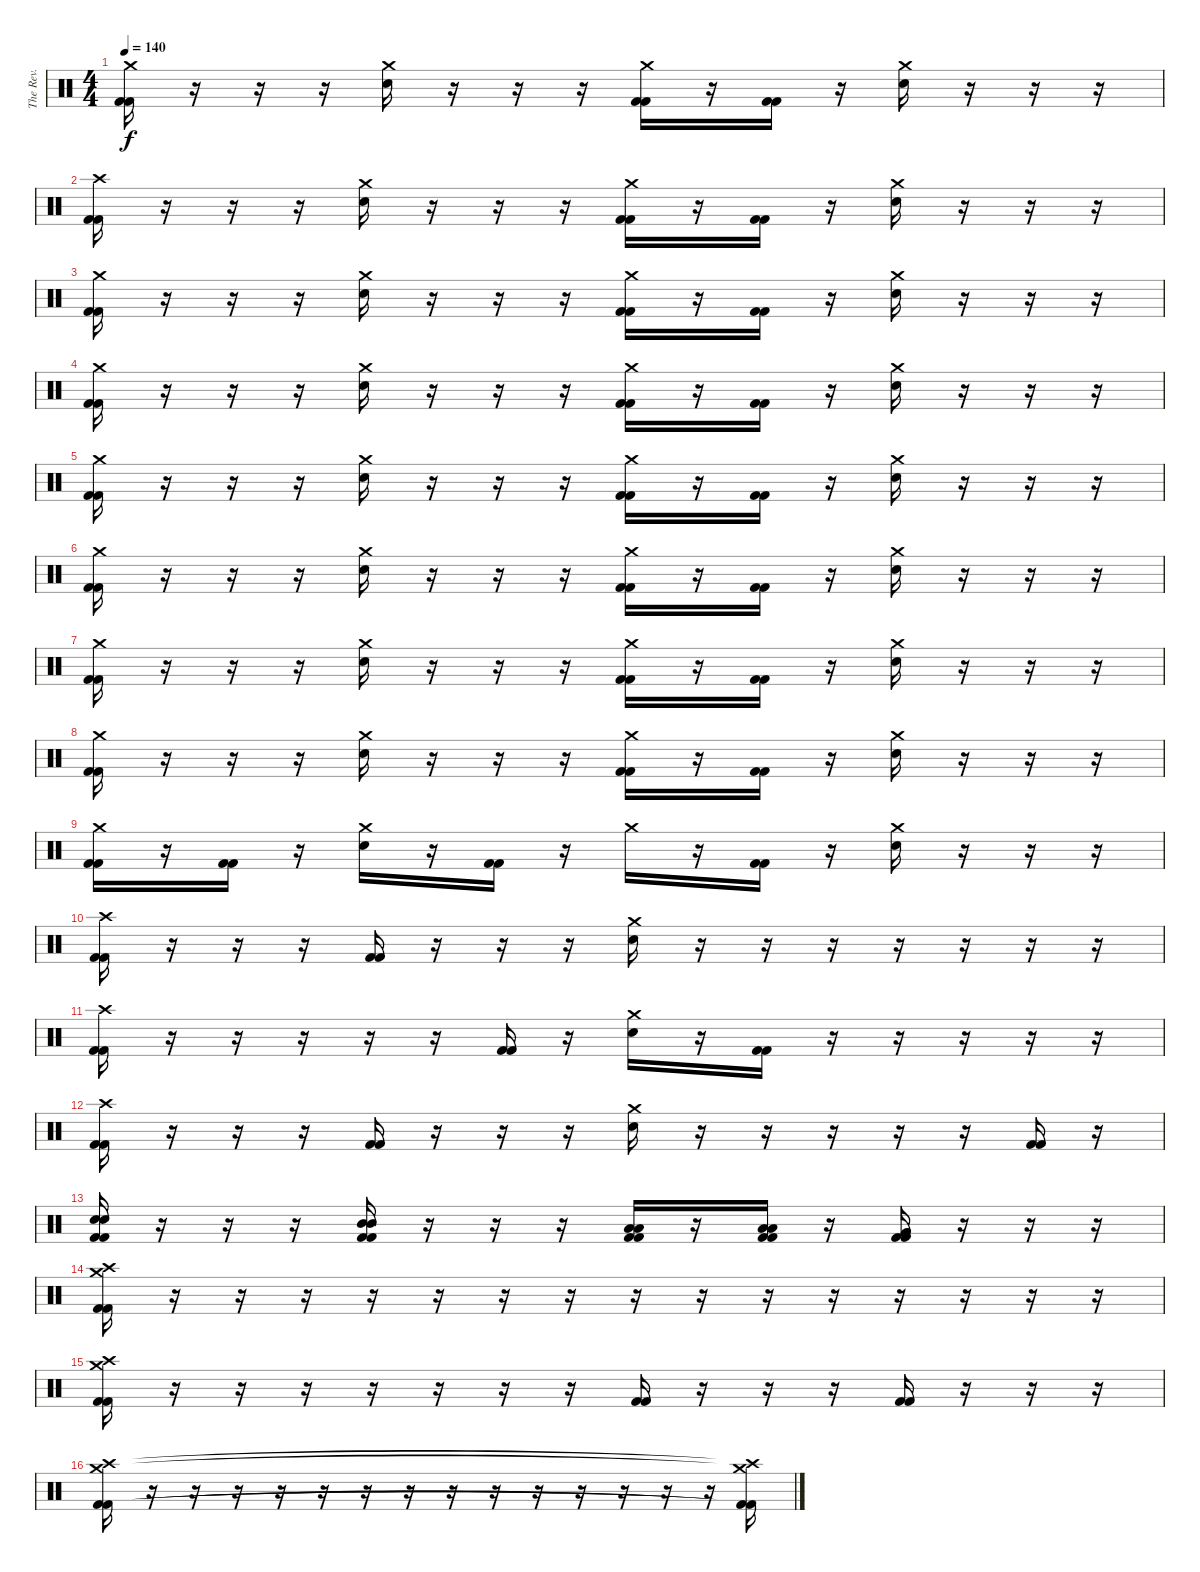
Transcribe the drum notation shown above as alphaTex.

\track ("The Rev." "The Rev.") {instrument percussion}
\staff {score}
\articulation defaults
\ts (4 4)
\tempo 140
\clef neutral
\ks c
("Crash medium (hit)" "Kick (hit) 2" "Kick (hit) 2").16{dy f} r.16 r.16 r.16 ("Crash medium (hit)" "Electric Snare (hit)").16 r.16 r.16 r.16 ("Crash medium (hit)" "Kick (hit) 2" "Kick (hit) 2").16 r.16 ("Kick (hit) 2" "Kick (hit) 2").16 r.16 ("Crash medium (hit)" "Electric Snare (hit)").16 r.16 r.16 r.16 |
("Crash high (hit)" "Kick (hit) 2" "Kick (hit) 2").16 r.16 r.16 r.16 ("Crash medium (hit)" "Electric Snare (hit)").16 r.16 r.16 r.16 ("Crash medium (hit)" "Kick (hit) 2" "Kick (hit) 2").16 r.16 ("Kick (hit) 2" "Kick (hit) 2").16 r.16 ("Crash medium (hit)" "Electric Snare (hit)").16 r.16 r.16 r.16 |
("Crash medium (hit)" "Kick (hit) 2" "Kick (hit) 2").16 r.16 r.16 r.16 ("Crash medium (hit)" "Electric Snare (hit)").16 r.16 r.16 r.16 ("Crash medium (hit)" "Kick (hit) 2" "Kick (hit) 2").16 r.16 ("Kick (hit) 2" "Kick (hit) 2").16 r.16 ("Crash medium (hit)" "Electric Snare (hit)").16 r.16 r.16 r.16 |
("Crash medium (hit)" "Kick (hit) 2" "Kick (hit) 2").16 r.16 r.16 r.16 ("Crash medium (hit)" "Electric Snare (hit)").16 r.16 r.16 r.16 ("Crash medium (hit)" "Kick (hit) 2" "Kick (hit) 2").16 r.16 ("Kick (hit) 2" "Kick (hit) 2").16 r.16 ("Crash medium (hit)" "Electric Snare (hit)").16 r.16 r.16 r.16 |
("Crash medium (hit)" "Kick (hit) 2" "Kick (hit) 2").16 r.16 r.16 r.16 ("Crash medium (hit)" "Electric Snare (hit)").16 r.16 r.16 r.16 ("Crash medium (hit)" "Kick (hit) 2" "Kick (hit) 2").16 r.16 ("Kick (hit) 2" "Kick (hit) 2").16 r.16 ("Crash medium (hit)" "Electric Snare (hit)").16 r.16 r.16 r.16 |
("Crash medium (hit)" "Kick (hit) 2" "Kick (hit) 2").16 r.16 r.16 r.16 ("Crash medium (hit)" "Electric Snare (hit)").16 r.16 r.16 r.16 ("Crash medium (hit)" "Kick (hit) 2" "Kick (hit) 2").16 r.16 ("Kick (hit) 2" "Kick (hit) 2").16 r.16 ("Crash medium (hit)" "Electric Snare (hit)").16 r.16 r.16 r.16 |
("Crash medium (hit)" "Kick (hit) 2" "Kick (hit) 2").16 r.16 r.16 r.16 ("Crash medium (hit)" "Electric Snare (hit)").16 r.16 r.16 r.16 ("Crash medium (hit)" "Kick (hit) 2" "Kick (hit) 2").16 r.16 ("Kick (hit) 2" "Kick (hit) 2").16 r.16 ("Crash medium (hit)" "Electric Snare (hit)").16 r.16 r.16 r.16 |
("Crash medium (hit)" "Kick (hit) 2" "Kick (hit) 2").16 r.16 r.16 r.16 ("Crash medium (hit)" "Electric Snare (hit)").16 r.16 r.16 r.16 ("Crash medium (hit)" "Kick (hit) 2" "Kick (hit) 2").16 r.16 ("Kick (hit) 2" "Kick (hit) 2").16 r.16 ("Crash medium (hit)" "Electric Snare (hit)").16 r.16 r.16 r.16 |
("Crash medium (hit)" "Kick (hit) 2" "Kick (hit) 2").16 r.16 ("Kick (hit) 2" "Kick (hit) 2").16 r.16 ("Crash medium (hit)" "Electric Snare (hit)").16 r.16 ("Kick (hit) 2" "Kick (hit) 2").16 r.16 "Crash medium (hit)".16 r.16 ("Kick (hit) 2" "Kick (hit) 2").16 r.16 ("Crash medium (hit)" "Electric Snare (hit)").16 r.16 r.16 r.16 |
("Crash high (hit)" "Kick (hit) 2" "Kick (hit) 2").16 r.16 r.16 r.16 ("Kick (hit) 2" "Kick (hit) 2").16 r.16 r.16 r.16 ("Crash medium (hit)" "Electric Snare (hit)").16 r.16 r.16 r.16 r.16 r.16 r.16 r.16 |
("Crash high (hit)" "Kick (hit) 2" "Kick (hit) 2").16 r.16 r.16 r.16 r.16 r.16 ("Kick (hit) 2" "Kick (hit) 2").16 r.16 ("Crash medium (hit)" "Electric Snare (hit)").16 r.16 ("Kick (hit) 2" "Kick (hit) 2").16 r.16 r.16 r.16 r.16 r.16 |
("Crash high (hit)" "Kick (hit) 2" "Kick (hit) 2").16 r.16 r.16 r.16 ("Kick (hit) 2" "Kick (hit) 2").16 r.16 r.16 r.16 ("Crash medium (hit)" "Electric Snare (hit)").16 r.16 r.16 r.16 r.16 r.16 ("Kick (hit) 2" "Kick (hit) 2").16 r.16 |
("Electric Snare (hit)" "Electric Snare (hit)" "Kick (hit) 2" "Kick (hit) 2").16 r.16 r.16 r.16 ("Mid Tom (hit)" "Mid Tom (hit)" "Kick (hit) 2" "Kick (hit) 2").16 r.16 r.16 r.16 ("Low Tom (hit)" "Low Tom (hit)" "Kick (hit) 2" "Kick (hit) 2").16 r.16 ("Low Tom (hit)" "Low Tom (hit)" "Kick (hit) 2" "Kick (hit) 2").16 r.16 ("Very Low Tom (hit)" "Very Low Tom (hit)" "Kick (hit) 2" "Kick (hit) 2").16 r.16 r.16 r.16 |
("Crash high (hit)" "Crash medium (hit)" "Kick (hit) 2" "Kick (hit) 2").16 r.16 r.16 r.16 r.16 r.16 r.16 r.16 r.16 r.16 r.16 r.16 r.16 r.16 r.16 r.16 |
("Crash medium (hit)" "Crash high (hit)" "Kick (hit) 2" "Kick (hit) 2").16 r.16 r.16 r.16 r.16 r.16 r.16 r.16 ("Kick (hit) 2" "Kick (hit) 2").16 r.16 r.16 r.16 ("Kick (hit) 2" "Kick (hit) 2").16 r.16 r.16 r.16 |
("Crash high (hit)" "Crash medium (hit)" "Kick (hit) 2" "Kick (hit) 2").16 r.16 r.16 r.16 r.16 r.16 r.16 r.16 r.16 r.16 r.16 r.16 r.16 r.16 r.16 ("Crash high (hit)"{t} "Crash medium (hit)"{t} "Kick (hit) 2"{t} "Kick (hit) 2"{t}).16
